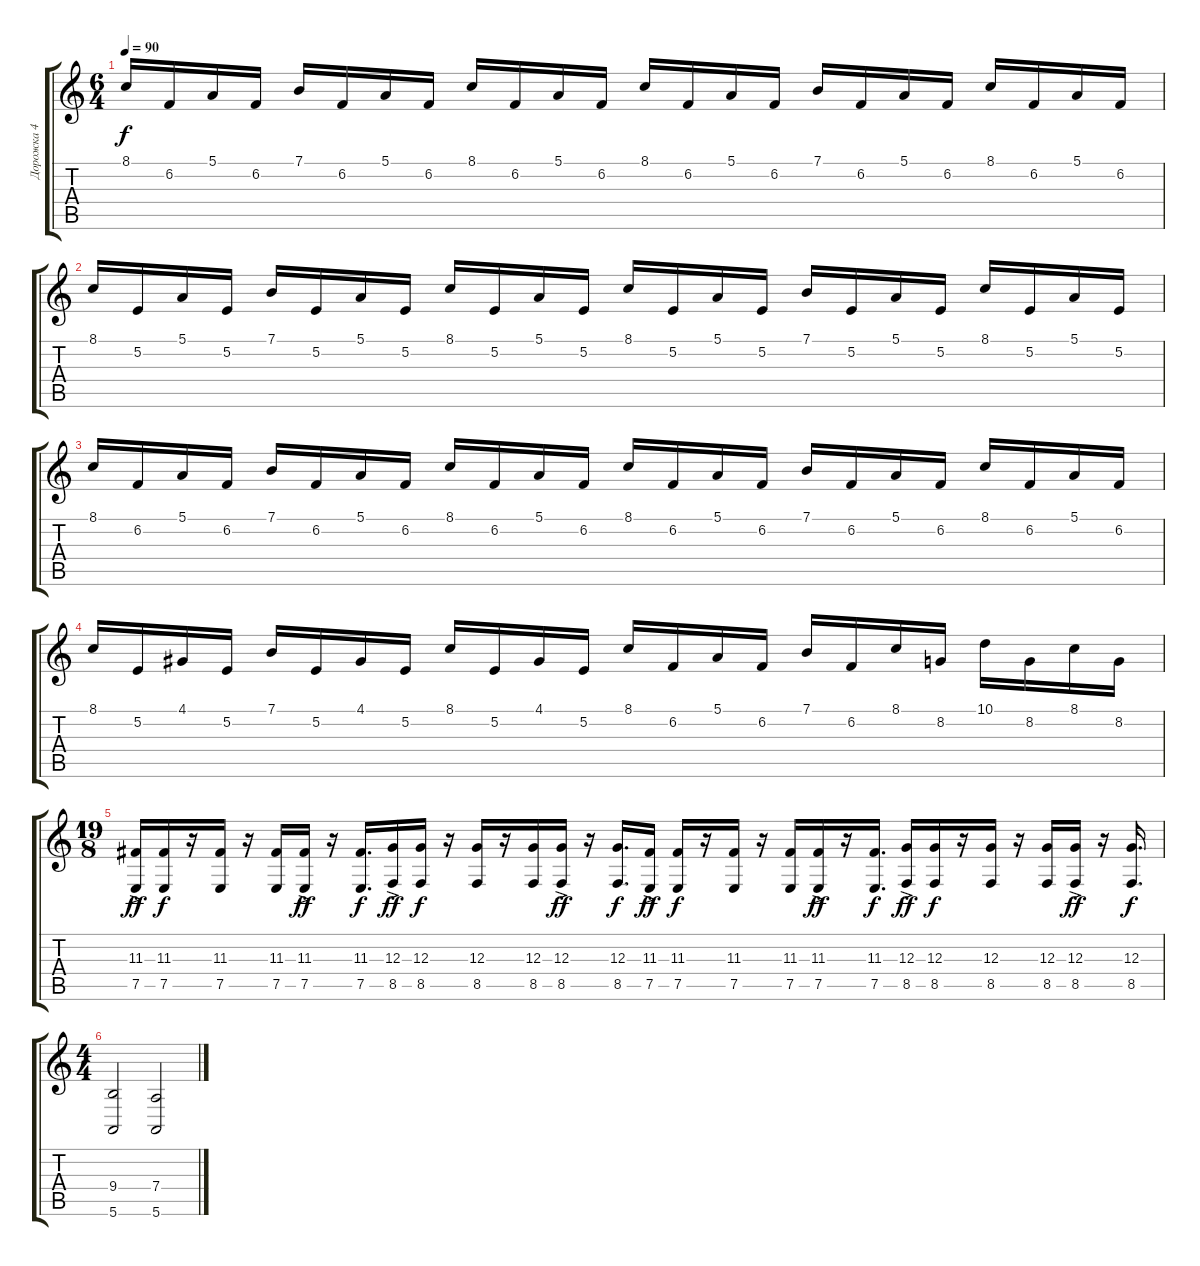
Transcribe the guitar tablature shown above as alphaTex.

\track ("Дорожка 4" "Дорожка 4") {instrument stringensemble1}
\staff {score tabs}
\tuning (E4 B3 G3 D3 A2 E2) {hide}
\ts (6 4)
\tempo 90
\clef g2
\ks c
8.1.16{dy f} 6.2.16 5.1.16 6.2.16 7.1.16 6.2.16 5.1.16 6.2.16 8.1.16 6.2.16 5.1.16 6.2.16 8.1.16 6.2.16 5.1.16 6.2.16 7.1.16 6.2.16 5.1.16 6.2.16 8.1.16 6.2.16 5.1.16 6.2.16 |
8.1.16 5.2.16 5.1.16 5.2.16 7.1.16 5.2.16 5.1.16 5.2.16 8.1.16 5.2.16 5.1.16 5.2.16 8.1.16 5.2.16 5.1.16 5.2.16 7.1.16 5.2.16 5.1.16 5.2.16 8.1.16 5.2.16 5.1.16 5.2.16 |
8.1.16 6.2.16 5.1.16 6.2.16 7.1.16 6.2.16 5.1.16 6.2.16 8.1.16 6.2.16 5.1.16 6.2.16 8.1.16 6.2.16 5.1.16 6.2.16 7.1.16 6.2.16 5.1.16 6.2.16 8.1.16 6.2.16 5.1.16 6.2.16 |
8.1.16 5.2.16 4.1.16 5.2.16 7.1.16 5.2.16 4.1.16 5.2.16 8.1.16 5.2.16 4.1.16 5.2.16 8.1.16 6.2.16 5.1.16 6.2.16 7.1.16 6.2.16 8.1.16 8.2.16 10.1.16 8.2.16 8.1.16 8.2.16 |
\ts (19 8)
(11.3{ac} 7.5).16{dy ff} (11.3 7.5).16{dy f} r.16 (11.3 7.5).16 r.16 (11.3 7.5).16 (11.3 7.5{ac}).16{dy ff} r.16 (11.3 7.5).16{d dy f} (12.3{ac} 8.5).16{dy ff} (12.3 8.5).16{dy f} r.16 (12.3 8.5).16 r.16 (12.3 8.5).16 (12.3 8.5{ac}).16{dy ff} r.16 (12.3 8.5).16{d dy f} (11.3{ac} 7.5).16{dy ff} (11.3 7.5).16{dy f} r.16 (11.3 7.5).16 r.16 (11.3 7.5).16 (11.3 7.5{ac}).16{dy ff} r.16 (11.3 7.5).16{d dy f} (12.3{ac} 8.5).16{dy ff} (12.3 8.5).16{dy f} r.16 (12.3 8.5).16 r.16 (12.3 8.5).16 (12.3 8.5{ac}).16{dy ff} r.16 (12.3 8.5).16{d dy f} |
\ts (4 4)
(9.4 5.6).2 (7.4 5.6).2
